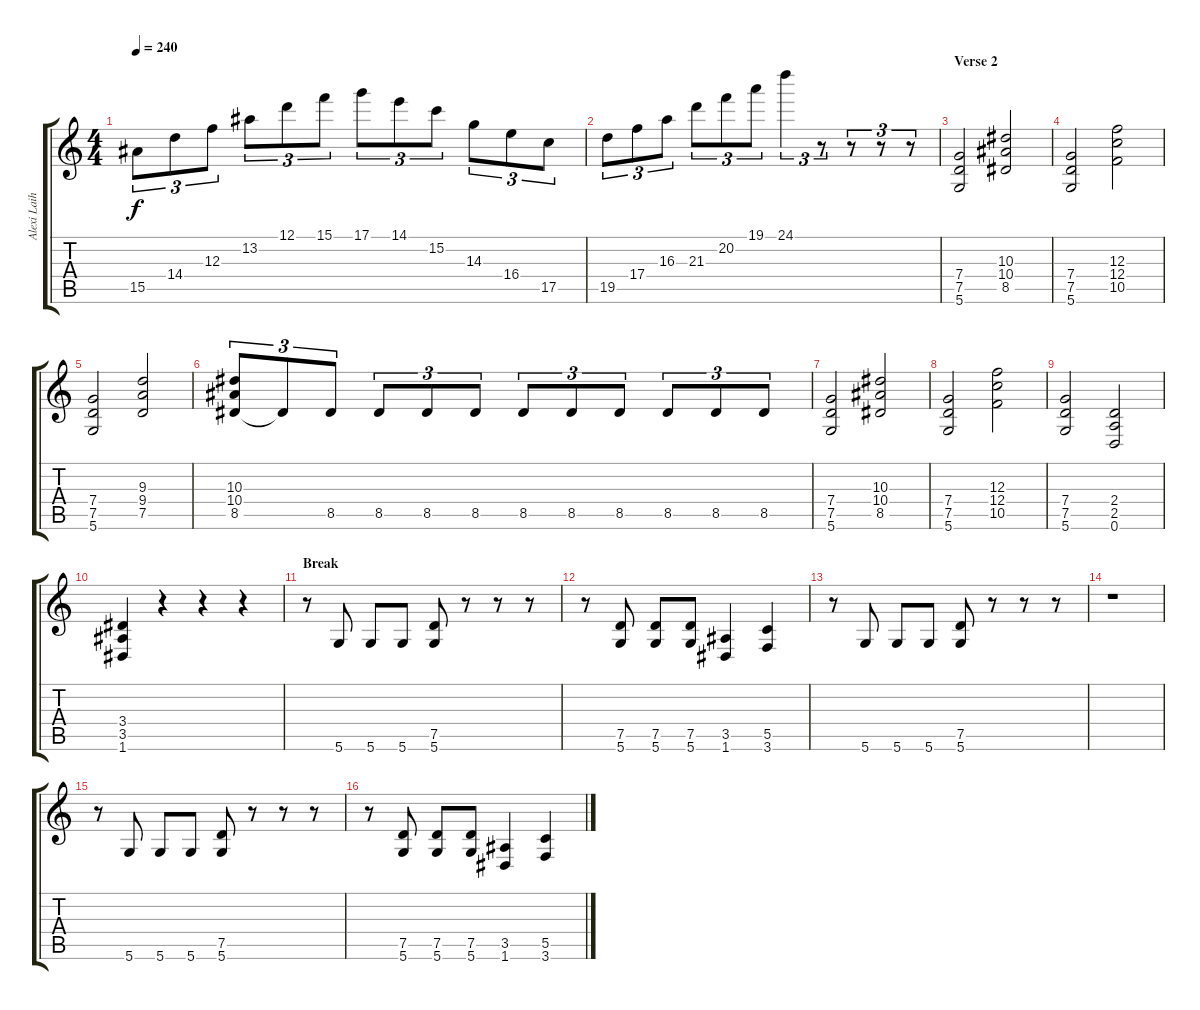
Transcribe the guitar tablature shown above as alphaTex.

\track ("Alexi Laiho" "Alexi Laih") {instrument overdrivenguitar}
\staff {score tabs}
\tuning (D4 A3 F3 C3 G2 D2) {hide}
\ts (4 4)
\tempo 240
\clef g2
\ks c
15.5.8{tu (3 2) dy f} 14.4.8{tu (3 2)} 12.3.8{tu (3 2)} 13.2.8{tu (3 2)} 12.1.8{tu (3 2)} 15.1.8{tu (3 2)} 17.1.8{tu (3 2)} 14.1.8{tu (3 2)} 15.2.8{tu (3 2)} 14.3.8{tu (3 2)} 16.4.8{tu (3 2)} 17.5.8{tu (3 2)} |
19.5.8{tu (3 2)} 17.4.8{tu (3 2)} 16.3.8{tu (3 2)} 21.3.8{tu (3 2)} 20.2.8{tu (3 2)} 19.1.8{tu (3 2)} 24.1.4{tu (3 2)} r.8{tu (3 2)} r.8{tu (3 2)} r.8{tu (3 2)} r.8{tu (3 2)} |
\section ("" "Verse 2")
(7.4 7.5 5.6).2 (10.3 10.4 8.5).2 |
(7.4 7.5 5.6).2 (12.3 12.4 10.5).2 |
(7.4 7.5 5.6).2 (9.3 9.4 7.5).2 |
(10.3 10.4 8.5).8{tu (3 2)} 8.5{t}.8{tu (3 2)} 8.5.8{tu (3 2)} 8.5.8{tu (3 2)} 8.5.8{tu (3 2)} 8.5.8{tu (3 2)} 8.5.8{tu (3 2)} 8.5.8{tu (3 2)} 8.5.8{tu (3 2)} 8.5.8{tu (3 2)} 8.5.8{tu (3 2)} 8.5.8{tu (3 2)} |
(7.4 7.5 5.6).2 (10.3 10.4 8.5).2 |
(7.4 7.5 5.6).2 (12.3 12.4 10.5).2 |
(7.4 7.5 5.6).2 (2.4 2.5 0.6).2 |
(3.4 3.5 1.6).4 r.4 r.4 r.4 |
\section ("" "Break")
r.8 5.6.8 5.6.8 5.6.8 (7.5 5.6).8 r.8 r.8 r.8 |
r.8 (7.5 5.6).8 (7.5 5.6).8 (7.5 5.6).8 (3.5 1.6).4 (5.5 3.6).4 |
r.8 5.6.8 5.6.8 5.6.8 (7.5 5.6).8 r.8 r.8 r.8 |
r.1 |
r.8 5.6.8 5.6.8 5.6.8 (7.5 5.6).8 r.8 r.8 r.8 |
r.8 (7.5 5.6).8 (7.5 5.6).8 (7.5 5.6).8 (3.5 1.6).4 (5.5 3.6).4
